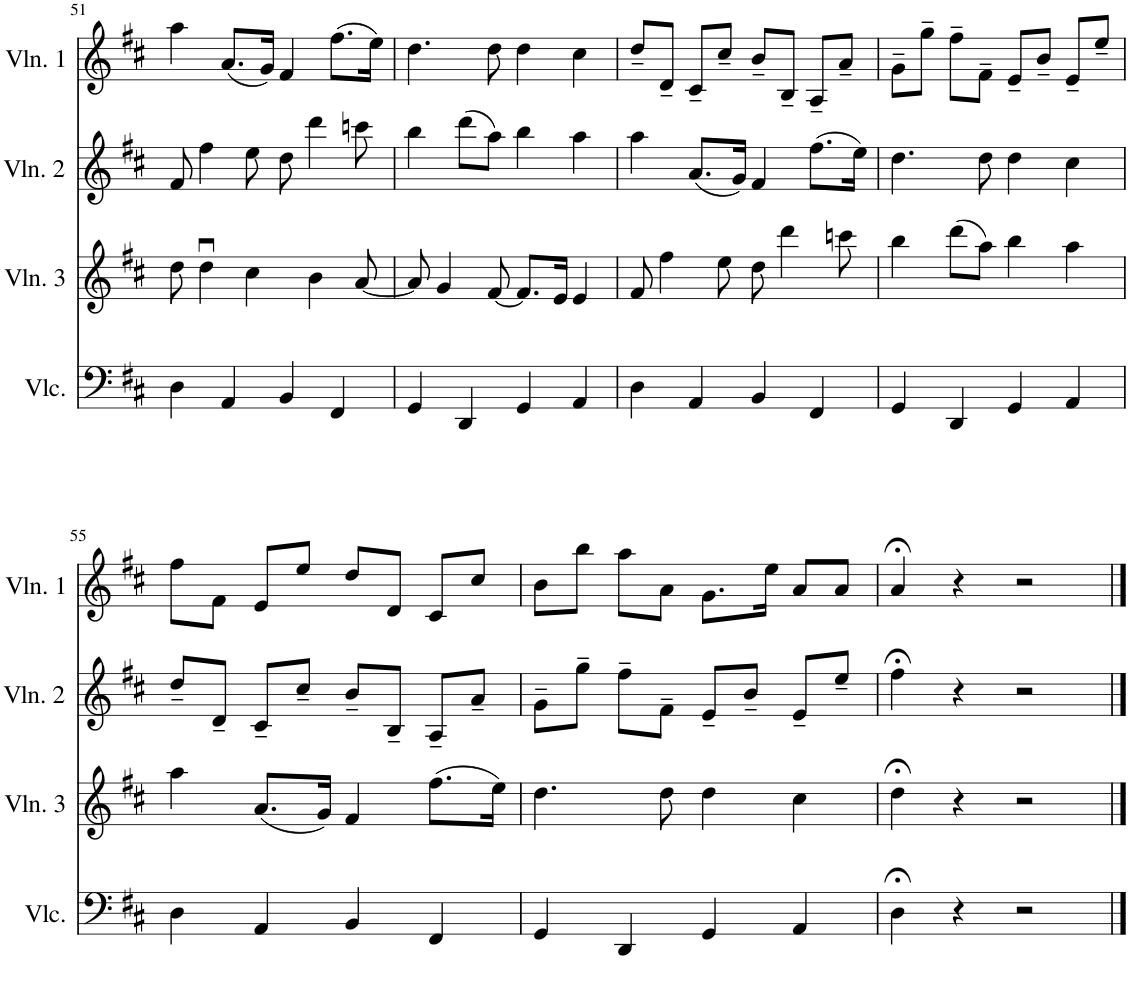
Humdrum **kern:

**kern	**kern	**kern	**kern
*part4	*part3	*part2	*part1
*staff4	*staff3	*staff2	*staff1
*I"Violoncello	*I"Violin 3	*I"Violin 2	*I"Violin 1
*I'Vlc.	*I'Vln. 3	*I'Vln. 2	*I'Vln. 1
!!LO:PB:g=z
*clefF4	*clefG2	*clefG2	*clefG2
*k[f#c#]	*k[f#c#]	*k[f#c#]	*k[f#c#]
*M4/4	*M4/4	*M4/4	*M4/4
=51	=51	=51	=51
4D\	8dd\	8f#/	4aa\
.	4ddu\	4ff#\	.
4AA/	.	.	(8.a/L
.	4cc#\	8ee\	.
.	.	.	16g/Jk)
4BB/	.	8dd\	4f#/
.	4b\	4ddd\	.
4FF#/	.	.	(8.ff#\L
.	[8a/	8cccn\	.
.	.	.	16ee\Jk)
=52	=52	=52	=52
4GG/	8a/]	4bb\	4.dd\
.	4g/	.	.
4DD/	.	(8ddd\L	.
.	[8f#/	8aa\J)	8dd\
4GG/	8.f#/L]	4bb\	4dd\
.	16e/Jk	.	.
4AA/	4e/	4aa\	4cc#\
=53	=53	=53	=53
4D\	8f#/	4aa\	8dd~/L
.	4ff#\	.	8d~/J
4AA/	.	(8.a/L	8c#~/L
.	8ee\	.	8cc#~/J
.	.	16g/Jk)	.
4BB/	8dd\	4f#/	8b~/L
.	4ddd\	.	8B~/J
4FF#/	.	(8.ff#\L	8A~/L
.	8cccn\	.	8a~/J
.	.	16ee\Jk)	.
=54	=54	=54	=54
4GG/	4bb\	4.dd\	8g~\L
.	.	.	8gg~\J
4DD/	(8ddd\L	.	8ff#~\L
.	8aa\J)	8dd\	8f#~\J
4GG/	4bb\	4dd\	8e~/L
.	.	.	8b~/J
4AA/	4aa\	4cc#\	8e~/L
.	.	.	8ee~/J
!!LO:LB:g=z
=55	=55	=55	=55
4D\	4aa\	8dd~/L	8ff#\L
.	.	8d~/J	8f#\J
4AA/	(8.a/L	8c#~/L	8e/L
.	.	8cc#~/J	8ee/J
.	16g/Jk)	.	.
4BB/	4f#/	8b~/L	8dd/L
.	.	8B~/J	8d/J
4FF#/	(8.ff#\L	8A~/L	8c#/L
.	.	8a~/J	8cc#/J
.	16ee\Jk)	.	.
=56	=56	=56	=56
4GG/	4.dd\	8g~\L	8b\L
.	.	8gg~\J	8bb\J
4DD/	.	8ff#~\L	8aa\L
.	8dd\	8f#~\J	8a\J
4GG/	4dd\	8e~/L	8.g\L
.	.	8b~/J	.
.	.	.	16ee\Jk
4AA/	4cc#\	8e~/L	8a/L
.	.	8ee~/J	8a/J
=57	=57	=57	=57
4D;<\	4dd;<\	4ff#;<\	4a;</
4r	4r	4r	4r
2r	2r	2r	2r
==	==	==	==
*-	*-	*-	*-
